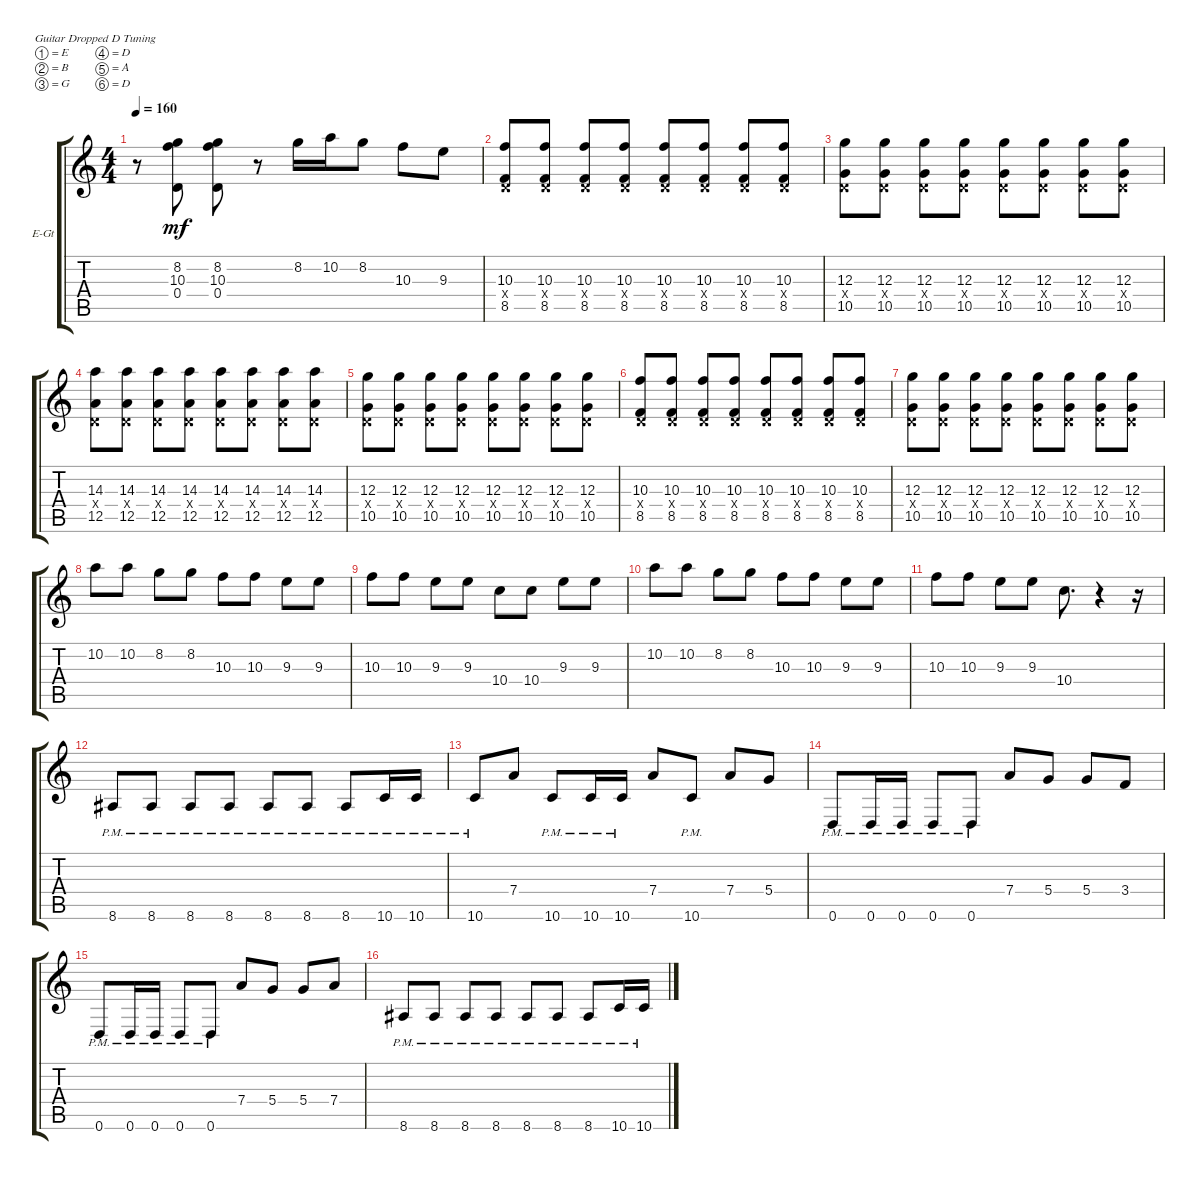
\bracketExtendMode groupsimilarinstruments
\firstSystemTrackNameOrientation horizontal
\otherSystemsTrackNameOrientation horizontal
\track ("TabIt MIDI - Track 1" "E-Gt") {instrument electricguitarclean}
\staff {score tabs}
\tuning (E4 B3 G3 D3 A2 D2)
\ts (4 4)
\tempo 160
\clef g2
\ks c
r.8{dy mf} (0.4 8.2 10.3).8 (0.4 8.2 10.3).8 r.8 8.2.16 10.2.16 8.2.8 10.3.8 9.3.8 |
(8.5 10.3 0.4{x}).8 (8.5 10.3 0.4{x}).8 (8.5 10.3 0.4{x}).8 (8.5 10.3 0.4{x}).8 (8.5 10.3 0.4{x}).8 (8.5 10.3 0.4{x}).8 (8.5 10.3 0.4{x}).8 (8.5 10.3 0.4{x}).8 |
(10.5 12.3 0.4{x}).8 (10.5 12.3 0.4{x}).8 (10.5 12.3 0.4{x}).8 (10.5 12.3 0.4{x}).8 (10.5 12.3 0.4{x}).8 (10.5 12.3 0.4{x}).8 (10.5 12.3 0.4{x}).8 (10.5 12.3 0.4{x}).8 |
(12.5 14.3 0.4{x}).8 (12.5 14.3 0.4{x}).8 (12.5 14.3 0.4{x}).8 (12.5 14.3 0.4{x}).8 (12.5 14.3 0.4{x}).8 (12.5 14.3 0.4{x}).8 (12.5 14.3 0.4{x}).8 (12.5 14.3 0.4{x}).8 |
(10.5 12.3 0.4{x}).8 (10.5 12.3 0.4{x}).8 (10.5 12.3 0.4{x}).8 (10.5 12.3 0.4{x}).8 (10.5 12.3 0.4{x}).8 (10.5 12.3 0.4{x}).8 (10.5 12.3 0.4{x}).8 (10.5 12.3 0.4{x}).8 |
(8.5 10.3 0.4{x}).8 (8.5 10.3 0.4{x}).8 (8.5 10.3 0.4{x}).8 (8.5 10.3 0.4{x}).8 (8.5 10.3 0.4{x}).8 (8.5 10.3 0.4{x}).8 (8.5 10.3 0.4{x}).8 (8.5 10.3 0.4{x}).8 |
(12.3 10.5 0.4{x}).8 (12.3 10.5 0.4{x}).8 (12.3 10.5 0.4{x}).8 (12.3 10.5 0.4{x}).8 (12.3 10.5 0.4{x}).8 (12.3 10.5 0.4{x}).8 (12.3 10.5 0.4{x}).8 (12.3 10.5 0.4{x}).8 |
10.2.8 10.2.8 8.2.8 8.2.8 10.3.8 10.3.8 9.3.8 9.3.8 |
10.3.8 10.3.8 9.3.8 9.3.8 10.4.8 10.4.8 9.3.8 9.3.8 |
10.2.8 10.2.8 8.2.8 8.2.8 10.3.8 10.3.8 9.3.8 9.3.8 |
10.3.8 10.3.8 9.3.8 9.3.8 10.4.8{d} r.4 r.16 |
8.6{pm}.8 8.6{pm}.8 8.6{pm}.8 8.6{pm}.8 8.6{pm}.8 8.6{pm}.8 8.6{pm}.8 10.6{pm}.16 10.6{pm}.16 |
10.6{pm}.8 7.4.8 10.6{pm}.8 10.6{pm}.16 10.6{pm}.16 7.4.8 10.6{pm}.8 7.4.8 5.4.8 |
0.6{pm}.8 0.6{pm}.16 0.6{pm}.16 0.6{pm}.8 0.6{pm}.8 7.4.8 5.4.8 5.4.8 3.4.8 |
0.6{pm}.8 0.6{pm}.16 0.6{pm}.16 0.6{pm}.8 0.6{pm}.8 7.4.8 5.4.8 5.4.8 7.4.8 |
8.6{pm}.8 8.6{pm}.8 8.6{pm}.8 8.6{pm}.8 8.6{pm}.8 8.6{pm}.8 8.6{pm}.8 10.6{pm}.16 10.6{pm}.16
